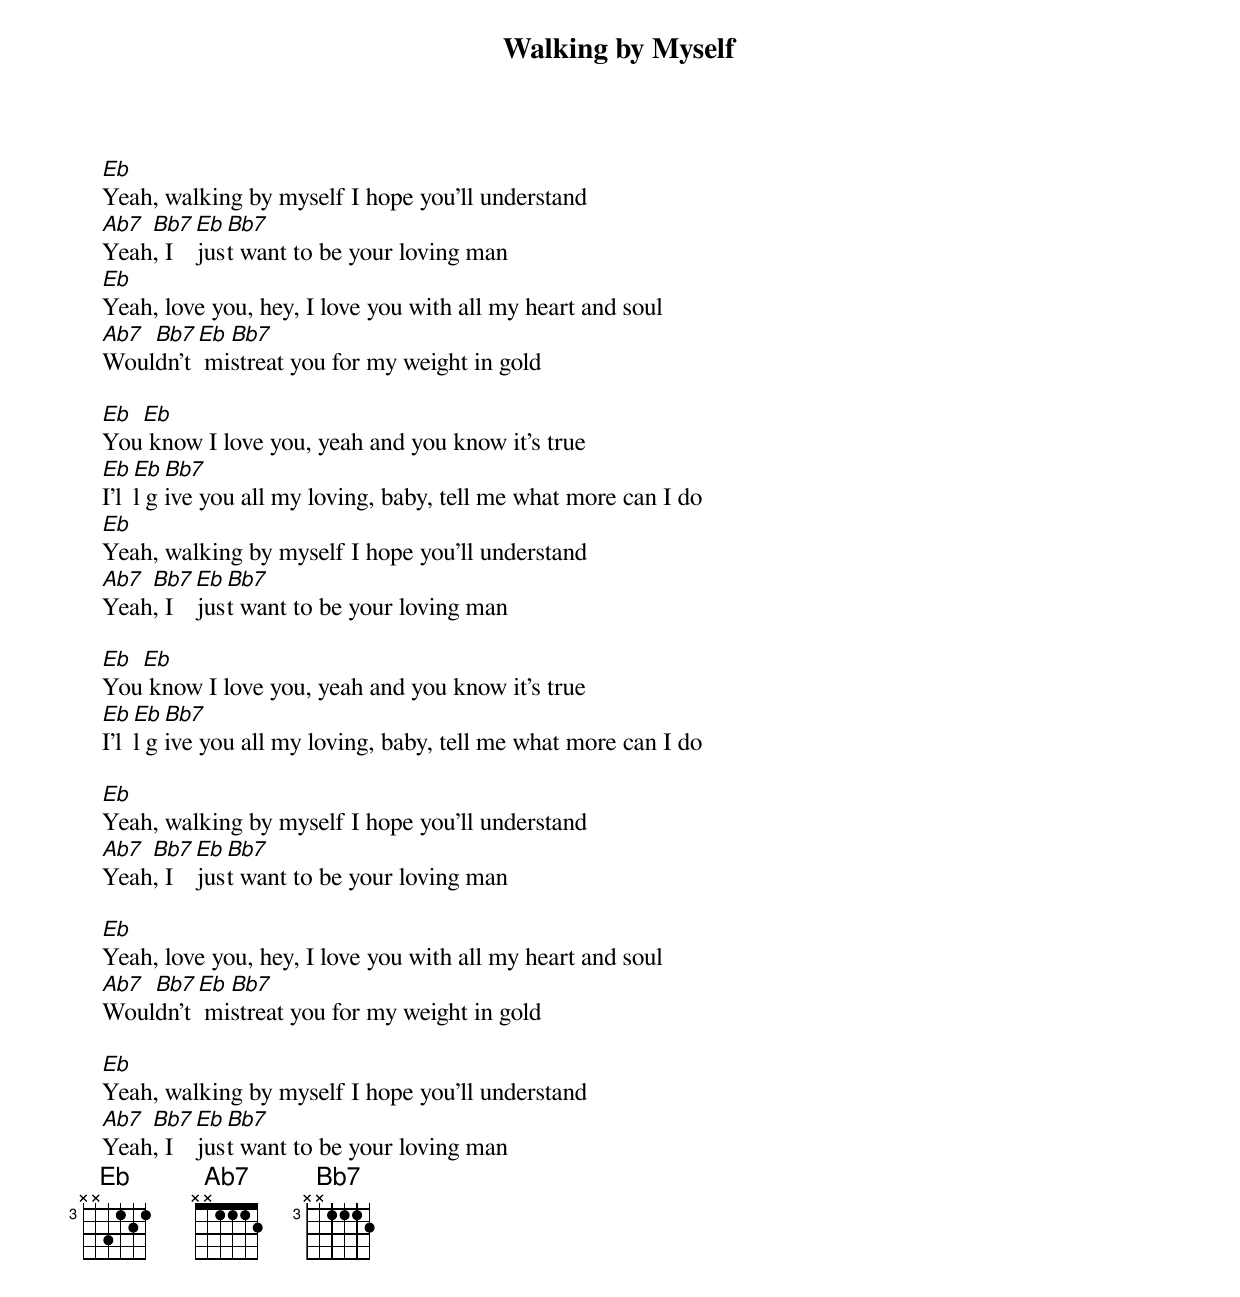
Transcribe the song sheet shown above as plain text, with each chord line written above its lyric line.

   Walking by Myself

   Eb
   Yeah, walking by myself I hope you'll understand
   Ab7 Bb7 Eb Bb7
   Yeah, I just want to be your loving man
   Eb
   Yeah, love you, hey, I love you with all my heart and soul
   Ab7 Bb7 Eb Bb7
   Wouldn't mistreat you for my weight in gold

   Eb Eb
   You know I love you, yeah and you know it's true
   Eb Eb Bb7
   I'll give you all my loving, baby, tell me what more can I do
   Eb
   Yeah, walking by myself I hope you'll understand
   Ab7 Bb7 Eb Bb7
   Yeah, I just want to be your loving man

   Eb Eb
   You know I love you, yeah and you know it's true
   Eb Eb Bb7
   I'll give you all my loving, baby, tell me what more can I do

   Eb
   Yeah, walking by myself I hope you'll understand
   Ab7 Bb7 Eb Bb7
   Yeah, I just want to be your loving man

   Eb
   Yeah, love you, hey, I love you with all my heart and soul
   Ab7 Bb7 Eb Bb7
   Wouldn't mistreat you for my weight in gold

   Eb
   Yeah, walking by myself I hope you'll understand
   Ab7 Bb7 Eb Bb7
   Yeah, I just want to be your loving man
